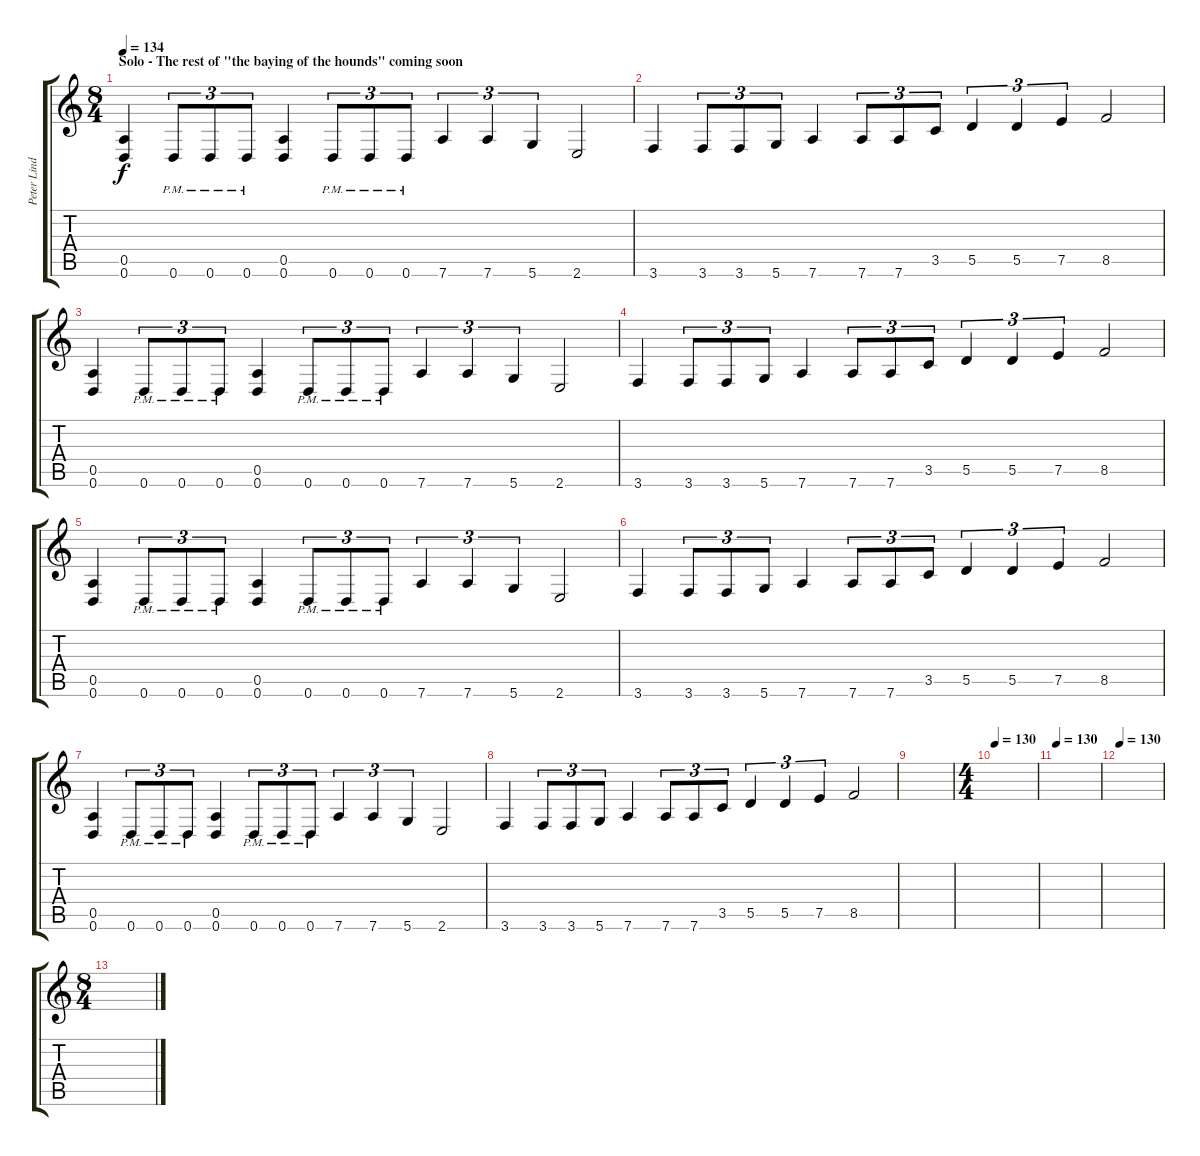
\track ("Peter Lindgren" "Peter Lind") {instrument distortionguitar}
\staff {score tabs}
\tuning (D4 A3 F3 D3 A2 D2) {hide}
\ts (8 4)
\section ("" "Solo - The rest of \"the baying of the hounds\" coming soon")
\tempo 134
\clef g2
\ks c
(0.5 0.6).4{dy f instrument distortionguitar} 0.6{pm}.8{tu (3 2)} 0.6{pm}.8{tu (3 2)} 0.6{pm}.8{tu (3 2)} (0.5 0.6).4 0.6{pm}.8{tu (3 2)} 0.6{pm}.8{tu (3 2)} 0.6{pm}.8{tu (3 2)} 7.6.4{tu (3 2)} 7.6.4{tu (3 2)} 5.6.4{tu (3 2)} 2.6.2 |
3.6.4 3.6.8{tu (3 2)} 3.6.8{tu (3 2)} 5.6.8{tu (3 2)} 7.6.4 7.6.8{tu (3 2)} 7.6.8{tu (3 2)} 3.5.8{tu (3 2)} 5.5.4{tu (3 2)} 5.5.4{tu (3 2)} 7.5.4{tu (3 2)} 8.5.2 |
(0.5 0.6).4 0.6{pm}.8{tu (3 2)} 0.6{pm}.8{tu (3 2)} 0.6{pm}.8{tu (3 2)} (0.5 0.6).4 0.6{pm}.8{tu (3 2)} 0.6{pm}.8{tu (3 2)} 0.6{pm}.8{tu (3 2)} 7.6.4{tu (3 2)} 7.6.4{tu (3 2)} 5.6.4{tu (3 2)} 2.6.2 |
3.6.4 3.6.8{tu (3 2)} 3.6.8{tu (3 2)} 5.6.8{tu (3 2)} 7.6.4 7.6.8{tu (3 2)} 7.6.8{tu (3 2)} 3.5.8{tu (3 2)} 5.5.4{tu (3 2)} 5.5.4{tu (3 2)} 7.5.4{tu (3 2)} 8.5.2 |
(0.5 0.6).4 0.6{pm}.8{tu (3 2)} 0.6{pm}.8{tu (3 2)} 0.6{pm}.8{tu (3 2)} (0.5 0.6).4 0.6{pm}.8{tu (3 2)} 0.6{pm}.8{tu (3 2)} 0.6{pm}.8{tu (3 2)} 7.6.4{tu (3 2)} 7.6.4{tu (3 2)} 5.6.4{tu (3 2)} 2.6.2 |
3.6.4 3.6.8{tu (3 2)} 3.6.8{tu (3 2)} 5.6.8{tu (3 2)} 7.6.4 7.6.8{tu (3 2)} 7.6.8{tu (3 2)} 3.5.8{tu (3 2)} 5.5.4{tu (3 2)} 5.5.4{tu (3 2)} 7.5.4{tu (3 2)} 8.5.2 |
(0.5 0.6).4 0.6{pm}.8{tu (3 2)} 0.6{pm}.8{tu (3 2)} 0.6{pm}.8{tu (3 2)} (0.5 0.6).4 0.6{pm}.8{tu (3 2)} 0.6{pm}.8{tu (3 2)} 0.6{pm}.8{tu (3 2)} 7.6.4{tu (3 2)} 7.6.4{tu (3 2)} 5.6.4{tu (3 2)} 2.6.2 |
3.6.4 3.6.8{tu (3 2)} 3.6.8{tu (3 2)} 5.6.8{tu (3 2)} 7.6.4 7.6.8{tu (3 2)} 7.6.8{tu (3 2)} 3.5.8{tu (3 2)} 5.5.4{tu (3 2)} 5.5.4{tu (3 2)} 7.5.4{tu (3 2)} 8.5.2 |
|
\ts (4 4)
\tempo 130
|
\tempo 130
|
\tempo 130
|
\ts (8 4)
